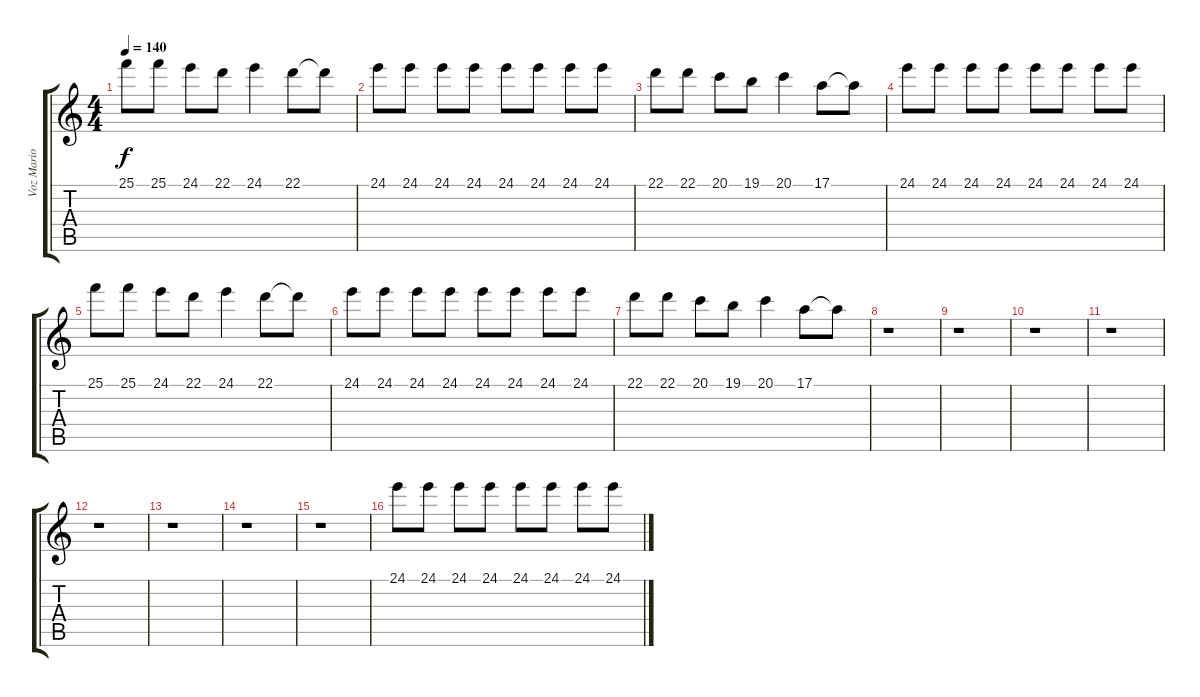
\track ("Voz Mario Muñoz" "Voz Mario ") {instrument piccolo}
\staff {score tabs}
\tuning (E4 B3 G3 D3 A2 E2) {hide}
\ts (4 4)
\tempo 140
\clef g2
\ks c
25.1.8{dy f} 25.1.8 24.1.8 22.1.8 24.1.4 22.1.8 22.1{t}.8 |
24.1.8 24.1.8 24.1.8 24.1.8 24.1.8 24.1.8 24.1.8 24.1.8 |
22.1.8 22.1.8 20.1.8 19.1.8 20.1.4 17.1.8 17.1{t}.8 |
24.1.8 24.1.8 24.1.8 24.1.8 24.1.8 24.1.8 24.1.8 24.1.8 |
25.1.8 25.1.8 24.1.8 22.1.8 24.1.4 22.1.8 22.1{t}.8 |
24.1.8 24.1.8 24.1.8 24.1.8 24.1.8 24.1.8 24.1.8 24.1.8 |
22.1.8 22.1.8 20.1.8 19.1.8 20.1.4 17.1.8 17.1{t}.8 |
r.1 |
r.1 |
r.1 |
r.1 |
r.1 |
r.1 |
r.1 |
r.1 |
24.1.8 24.1.8 24.1.8 24.1.8 24.1.8 24.1.8 24.1.8 24.1.8
